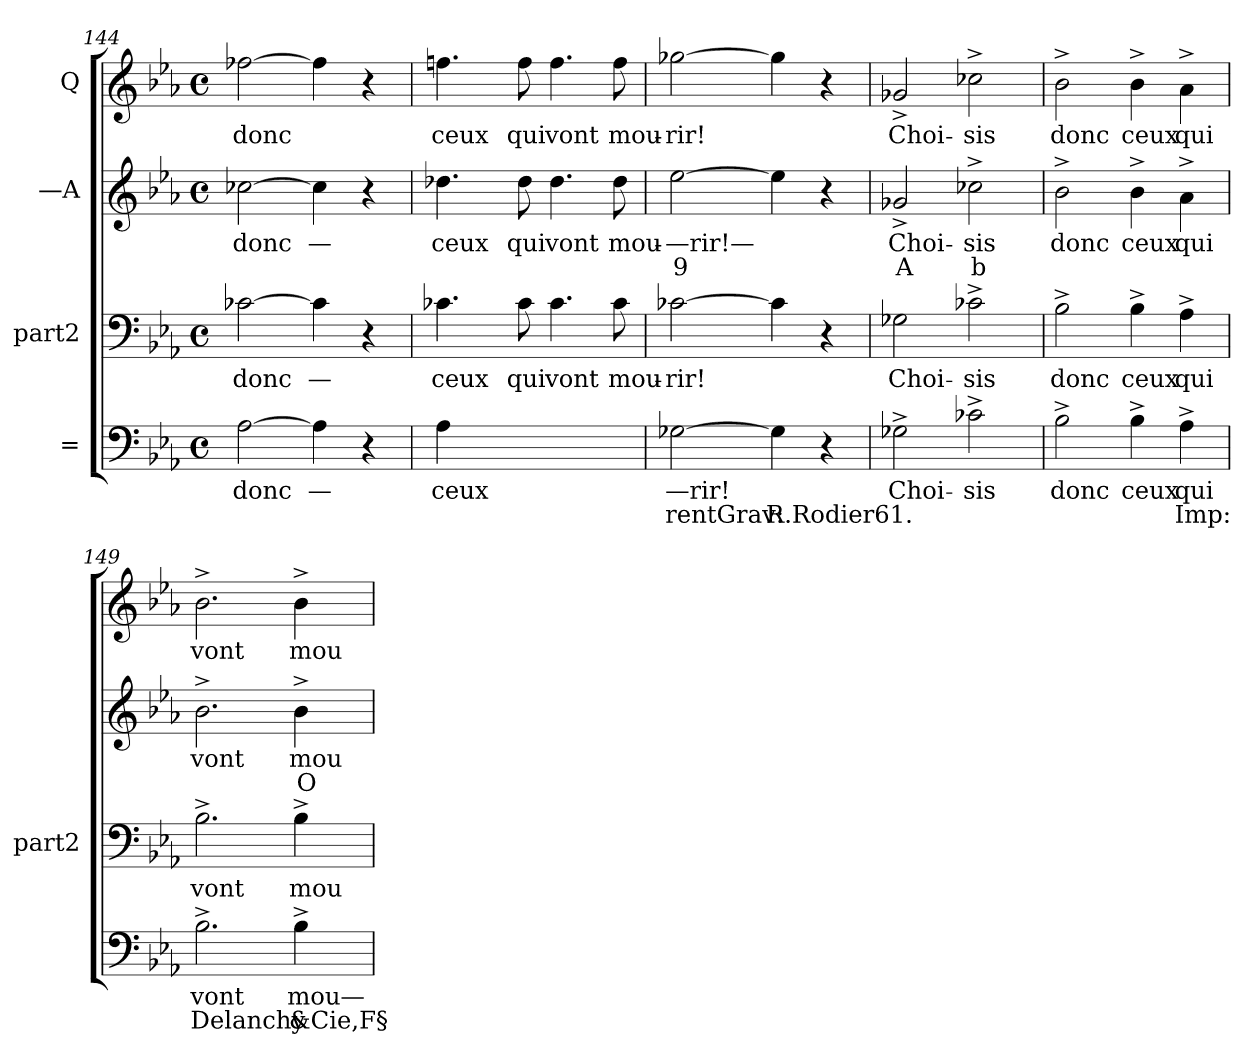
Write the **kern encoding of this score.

**kern	**text	**text	**kern	**text	**kern	**text	**text	**kern	**text
*part4	*part4	*part4	*part3	*part3	*part2	*part2	*part2	*part1	*part1
*staff4	*staff4	*staff4	*staff3	*staff3	*staff2	*staff2	*staff2	*staff1	*staff1
*I"=	*	*	*I"part2	*	*I"—A	*	*	*I"Q	*
*	*	*	*I'part2	*	*	*	*	*	*
*clefF4	*	*	*clefF4	*	*clefG2	*	*	*clefG2	*
*k[b-e-a-]	*	*	*k[b-e-a-]	*	*k[b-e-a-]	*	*	*k[b-e-a-]	*
*M4/4	*	*	*M4/4	*	*M4/4	*	*	*M4/4	*
*met(c)	*	*	*met(c)	*	*met(c)	*	*	*met(c)	*
=144	=144	=144	=144	=144	=144	=144	=144	=144	=144
[2A-i\	donc	.	[2c-Xi\	donc	[2cc-Xi\	donc	.	[2ff-Xi\	donc
4A-i\]	—	.	4c-i\]	—	4cc-i\]	—	.	4ff-i\]	.
4r	.	.	4r	.	4r	.	.	4r	.
=145	=145	=145	=145	=145	=145	=145	=145	=145	=145
4A-i\	ceux	.	4.c-Xi\	ceux	4.dd-Xi\	ceux	.	4.ffni\	ceux
2.ryy	.	.	.	.	.	.	.	.	.
.	.	.	8c-i\	qui	8dd-i\	qui	.	8ffi\	qui
.	.	.	4.c-i\	vont	4.dd-i\	vont	.	4.ffi\	vont
.	.	.	8c-i\	mou-	8dd-i\	mou-	.	8ffi\	mou-
!!LO:LB:g=z
=146	=146	=146	=146	=146	=146	=146	=146	=146	=146
[2G-Xi\	—rir!	rentGrav:	[2c-Xi\	rir!	[2ee-i\	—rir!—	9	[2gg-Xi\	rir!
4G-i\]	.	R.Rodier61.	4c-i\]	.	4ee-i\]	.	.	4gg-i\]	.
4r	.	.	4r	.	4r	.	.	4r	.
=147	=147	=147	=147	=147	=147	=147	=147	=147	=147
2G-X^>i\	Choi-	.	2G-Xi\	Choi-	2g-X^>i/	Choi-	A	2g-X^>i/	Choi-
2c-X^>i\	sis	.	2c-X^>i\	sis	2cc-X^>i\	sis	b	2cc-X^>i\	sis
=148	=148	=148	=148	=148	=148	=148	=148	=148	=148
2B-^>i\	donc	.	2B-^>i\	donc	2b-^>i\	donc	.	2b-^>i\	donc
4B-^>i\	ceux	.	4B-^>i\	ceux	4b-^>i\	ceux	.	4b-^>i\	ceux
4A-^>i\	qui	Imp:	4A-^>i\	qui	4a-^>i\	qui	.	4a-^>i\	qui
=149	=149	=149	=149	=149	=149	=149	=149	=149	=149
2.B-^>i\	vont	Delanchy	2.B-^>i\	vont	2.b-^>i\	vont	.	2.b-^>i\	vont
4B-^>i\	mou—	&Cie,F§	4B-^>i\	mou-	4b-^>i\	mou	O	4b-^>i\	mou-
=	=	=	=	=	=	=	=	=	=
*-	*-	*-	*-	*-	*-	*-	*-	*-	*-
